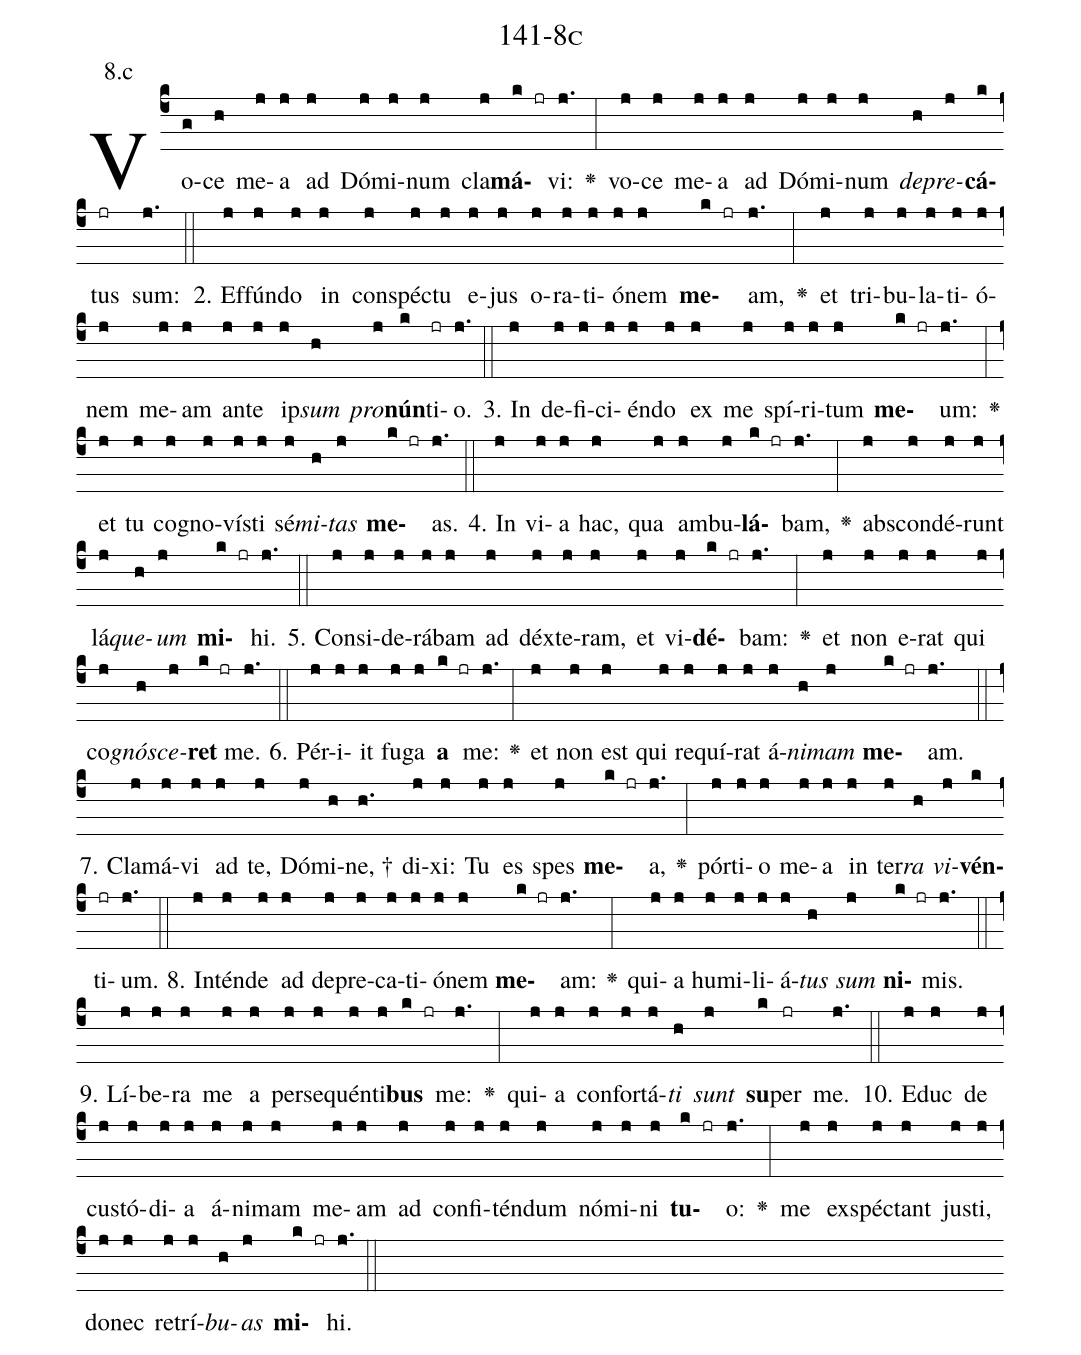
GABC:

name: 141-8c;
annotation: 8.c;
%%
(c4)Vo(g)ce(h) me(j)a(j) ad(j) Dó(j)mi(j)num(j) cla(j)<b>má</b>(k jr)vi:(j.) <v>\greheightstar</v>(:) vo(j)ce(j) me(j)a(j) ad(j) Dó(j)mi(j)num(j) <i>de</i>(h)<i>pre</i>(j)<b>cá</b>(k)tus(jr) sum:(j.) (::)
2. Ef(j)fún(j)do(j) in(j) con(j)spéc(j)tu(j) e(j)jus(j) o(j)ra(j)ti(j)ó(j)nem(j) <b>me</b>(k jr)am,(j.) <v>\greheightstar</v>(:) et(j) tri(j)bu(j)la(j)ti(j)ó(j)nem(j) me(j)am(j) an(j)te(j) ip(j)<i>sum</i>(h) <i>pro</i>(j)<b>nún</b>(k)ti(jr)o.(j.) (::)
3. In(j) de(j)fi(j)ci(j)én(j)do(j) ex(j) me(j) spí(j)ri(j)tum(j) <b>me</b>(k jr)um:(j.) <v>\greheightstar</v>(:) et(j) tu(j) co(j)gno(j)vís(j)ti(j) sé(j)<i>mi</i>(h)<i>tas</i>(j) <b>me</b>(k jr)as.(j.) (::)
4. In(j) vi(j)a(j) hac,(j) qua(j) am(j)bu(j)<b>lá</b>(k jr)bam,(j.) <v>\greheightstar</v>(:) abs(j)con(j)dé(j)runt(j) lá(j)<i>que</i>(h)<i>um</i>(j) <b>mi</b>(k jr)hi.(j.) (::)
5. Con(j)si(j)de(j)rá(j)bam(j) ad(j) déx(j)te(j)ram,(j) et(j) vi(j)<b>dé</b>(k jr)bam:(j.) <v>\greheightstar</v>(:) et(j) non(j) e(j)rat(j) qui(j) co(j)<i>gnó</i>(h)<i>sce</i>(j)<b>ret</b>(k jr) me.(j.) (::)
6. Pér(j)i(j)it(j) fu(j)ga(j) <b>a</b>(k jr) me:(j.) <v>\greheightstar</v>(:) et(j) non(j) est(j) qui(j) re(j)quí(j)rat(j) á(j)<i>ni</i>(h)<i>mam</i>(j) <b>me</b>(k jr)am.(j.) (::)
7. Cla(j)má(j)vi(j) ad(j) te,(j) Dó(j)mi(h)ne, †(h.) di(j)xi:(j) Tu(j) es(j) spes(j) <b>me</b>(k jr)a,(j.) <v>\greheightstar</v>(:) pór(j)ti(j)o(j) me(j)a(j) in(j) ter(j)<i>ra</i>(h) <i>vi</i>(j)<b>vén</b>(k)ti(jr)um.(j.) (::)
8. In(j)tén(j)de(j) ad(j) de(j)pre(j)ca(j)ti(j)ó(j)nem(j) <b>me</b>(k jr)am:(j.) <v>\greheightstar</v>(:) qui(j)a(j) hu(j)mi(j)li(j)á(j)<i>tus</i>(h) <i>sum</i>(j) <b>ni</b>(k jr)mis.(j.) (::)
9. Lí(j)be(j)ra(j) me(j) a(j) per(j)se(j)quén(j)ti(j)<b>bus</b>(k jr) me:(j.) <v>\greheightstar</v>(:) qui(j)a(j) con(j)for(j)tá(j)<i>ti</i>(h) <i>sunt</i>(j) <b>su</b>(k)per(jr) me.(j.) (::)
10. E(j)duc(j) de(j) cus(j)tó(j)di(j)a(j) á(j)ni(j)mam(j) me(j)am(j) ad(j) con(j)fi(j)tén(j)dum(j) nó(j)mi(j)ni(j) <b>tu</b>(k jr)o:(j.) <v>\greheightstar</v>(:) me(j) ex(j)spéc(j)tant(j) jus(j)ti,(j) do(j)nec(j) re(j)trí(j)<i>bu</i>(h)<i>as</i>(j) <b>mi</b>(k jr)hi.(j.) (::)
